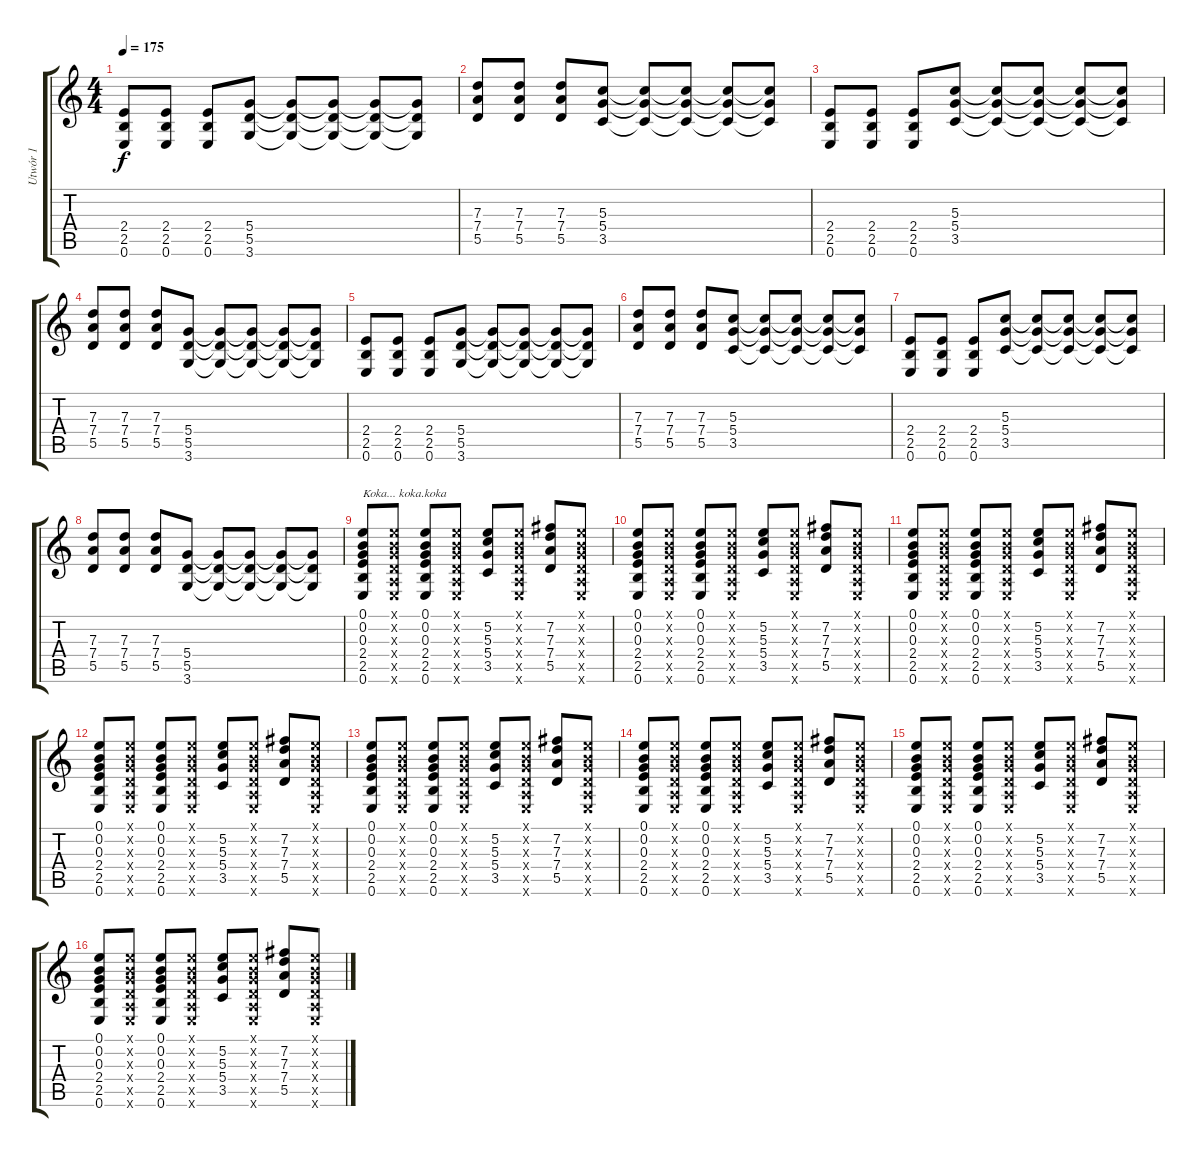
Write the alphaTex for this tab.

\track ("Utwór 1" "Utwór 1") {instrument distortionguitar}
\staff {score tabs}
\tuning (E4 B3 G3 D3 A2 E2) {hide}
\ts (4 4)
\tempo 175
\clef g2
\ks c
(2.4 2.5 0.6).8{dy f} (2.4 2.5 0.6).8 (2.4 2.5 0.6).8 (5.4 5.5 3.6).8 (5.4{t} 5.5{t} 3.6{t}).8 (5.4{t} 5.5{t} 3.6{t}).8 (5.4{t} 5.5{t} 3.6{t}).8 (5.4{t} 5.5{t} 3.6{t}).8 |
(7.3 7.4 5.5).8 (7.3 7.4 5.5).8 (7.3 7.4 5.5).8 (5.3 5.4 3.5).8 (5.3{t} 5.4{t} 3.5{t}).8 (5.3{t} 5.4{t} 3.5{t}).8 (5.3{t} 5.4{t} 3.5{t}).8 (5.3{t} 5.4{t} 3.5{t}).8 |
(2.4 2.5 0.6).8 (2.4 2.5 0.6).8 (2.4 2.5 0.6).8 (5.3 5.4 3.5).8 (5.3{t} 5.4{t} 3.5{t}).8 (5.3{t} 5.4{t} 3.5{t}).8 (5.3{t} 5.4{t} 3.5{t}).8 (5.3{t} 5.4{t} 3.5{t}).8 |
(7.3 7.4 5.5).8 (7.3 7.4 5.5).8 (7.3 7.4 5.5).8 (5.4 5.5 3.6).8 (5.4{t} 5.5{t} 3.6{t}).8 (5.4{t} 5.5{t} 3.6{t}).8 (5.4{t} 5.5{t} 3.6{t}).8 (5.4{t} 5.5{t} 3.6{t}).8 |
(2.4 2.5 0.6).8 (2.4 2.5 0.6).8 (2.4 2.5 0.6).8 (5.4 5.5 3.6).8 (5.4{t} 5.5{t} 3.6{t}).8 (5.4{t} 5.5{t} 3.6{t}).8 (5.4{t} 5.5{t} 3.6{t}).8 (5.4{t} 5.5{t} 3.6{t}).8 |
(7.3 7.4 5.5).8 (7.3 7.4 5.5).8 (7.3 7.4 5.5).8 (5.3 5.4 3.5).8 (5.3{t} 5.4{t} 3.5{t}).8 (5.3{t} 5.4{t} 3.5{t}).8 (5.3{t} 5.4{t} 3.5{t}).8 (5.3{t} 5.4{t} 3.5{t}).8 |
(2.4 2.5 0.6).8 (2.4 2.5 0.6).8 (2.4 2.5 0.6).8 (5.3 5.4 3.5).8 (5.3{t} 5.4{t} 3.5{t}).8 (5.3{t} 5.4{t} 3.5{t}).8 (5.3{t} 5.4{t} 3.5{t}).8 (5.3{t} 5.4{t} 3.5{t}).8 |
(7.3 7.4 5.5).8 (7.3 7.4 5.5).8 (7.3 7.4 5.5).8 (5.4 5.5 3.6).8 (5.4{t} 5.5{t} 3.6{t}).8 (5.4{t} 5.5{t} 3.6{t}).8 (5.4{t} 5.5{t} 3.6{t}).8 (5.4{t} 5.5{t} 3.6{t}).8 |
(0.1 0.2 0.3 2.4 2.5 0.6).8{txt "Koka... koka.koka"} (0.1{x} 0.2{x} 0.3{x} 0.4{x} 0.5{x} 0.6{x}).8 (0.1 0.2 0.3 2.4 2.5 0.6).8 (0.1{x} 0.2{x} 0.3{x} 0.4{x} 0.5{x} 0.6{x}).8 (5.2 5.3 5.4 3.5).8 (0.1{x} 0.2{x} 0.3{x} 0.4{x} 0.5{x} 0.6{x}).8 (7.2 7.3 7.4 5.5).8 (0.1{x} 0.2{x} 0.3{x} 0.4{x} 0.5{x} 0.6{x}).8 |
(0.1 0.2 0.3 2.4 2.5 0.6).8 (0.1{x} 0.2{x} 0.3{x} 0.4{x} 0.5{x} 0.6{x}).8 (0.1 0.2 0.3 2.4 2.5 0.6).8 (0.1{x} 0.2{x} 0.3{x} 0.4{x} 0.5{x} 0.6{x}).8 (5.2 5.3 5.4 3.5).8 (0.1{x} 0.2{x} 0.3{x} 0.4{x} 0.5{x} 0.6{x}).8 (7.2 7.3 7.4 5.5).8 (0.1{x} 0.2{x} 0.3{x} 0.4{x} 0.5{x} 0.6{x}).8 |
(0.1 0.2 0.3 2.4 2.5 0.6).8 (0.1{x} 0.2{x} 0.3{x} 0.4{x} 0.5{x} 0.6{x}).8 (0.1 0.2 0.3 2.4 2.5 0.6).8 (0.1{x} 0.2{x} 0.3{x} 0.4{x} 0.5{x} 0.6{x}).8 (5.2 5.3 5.4 3.5).8 (0.1{x} 0.2{x} 0.3{x} 0.4{x} 0.5{x} 0.6{x}).8 (7.2 7.3 7.4 5.5).8 (0.1{x} 0.2{x} 0.3{x} 0.4{x} 0.5{x} 0.6{x}).8 |
(0.1 0.2 0.3 2.4 2.5 0.6).8 (0.1{x} 0.2{x} 0.3{x} 0.4{x} 0.5{x} 0.6{x}).8 (0.1 0.2 0.3 2.4 2.5 0.6).8 (0.1{x} 0.2{x} 0.3{x} 0.4{x} 0.5{x} 0.6{x}).8 (5.2 5.3 5.4 3.5).8 (0.1{x} 0.2{x} 0.3{x} 0.4{x} 0.5{x} 0.6{x}).8 (7.2 7.3 7.4 5.5).8 (0.1{x} 0.2{x} 0.3{x} 0.4{x} 0.5{x} 0.6{x}).8 |
(0.1 0.2 0.3 2.4 2.5 0.6).8 (0.1{x} 0.2{x} 0.3{x} 0.4{x} 0.5{x} 0.6{x}).8 (0.1 0.2 0.3 2.4 2.5 0.6).8 (0.1{x} 0.2{x} 0.3{x} 0.4{x} 0.5{x} 0.6{x}).8 (5.2 5.3 5.4 3.5).8 (0.1{x} 0.2{x} 0.3{x} 0.4{x} 0.5{x} 0.6{x}).8 (7.2 7.3 7.4 5.5).8 (0.1{x} 0.2{x} 0.3{x} 0.4{x} 0.5{x} 0.6{x}).8 |
(0.1 0.2 0.3 2.4 2.5 0.6).8 (0.1{x} 0.2{x} 0.3{x} 0.4{x} 0.5{x} 0.6{x}).8 (0.1 0.2 0.3 2.4 2.5 0.6).8 (0.1{x} 0.2{x} 0.3{x} 0.4{x} 0.5{x} 0.6{x}).8 (5.2 5.3 5.4 3.5).8 (0.1{x} 0.2{x} 0.3{x} 0.4{x} 0.5{x} 0.6{x}).8 (7.2 7.3 7.4 5.5).8 (0.1{x} 0.2{x} 0.3{x} 0.4{x} 0.5{x} 0.6{x}).8 |
(0.1 0.2 0.3 2.4 2.5 0.6).8 (0.1{x} 0.2{x} 0.3{x} 0.4{x} 0.5{x} 0.6{x}).8 (0.1 0.2 0.3 2.4 2.5 0.6).8 (0.1{x} 0.2{x} 0.3{x} 0.4{x} 0.5{x} 0.6{x}).8 (5.2 5.3 5.4 3.5).8 (0.1{x} 0.2{x} 0.3{x} 0.4{x} 0.5{x} 0.6{x}).8 (7.2 7.3 7.4 5.5).8 (0.1{x} 0.2{x} 0.3{x} 0.4{x} 0.5{x} 0.6{x}).8 |
(0.1 0.2 0.3 2.4 2.5 0.6).8 (0.1{x} 0.2{x} 0.3{x} 0.4{x} 0.5{x} 0.6{x}).8 (0.1 0.2 0.3 2.4 2.5 0.6).8 (0.1{x} 0.2{x} 0.3{x} 0.4{x} 0.5{x} 0.6{x}).8 (5.2 5.3 5.4 3.5).8 (0.1{x} 0.2{x} 0.3{x} 0.4{x} 0.5{x} 0.6{x}).8 (7.2 7.3 7.4 5.5).8 (0.1{x} 0.2{x} 0.3{x} 0.4{x} 0.5{x} 0.6{x}).8
